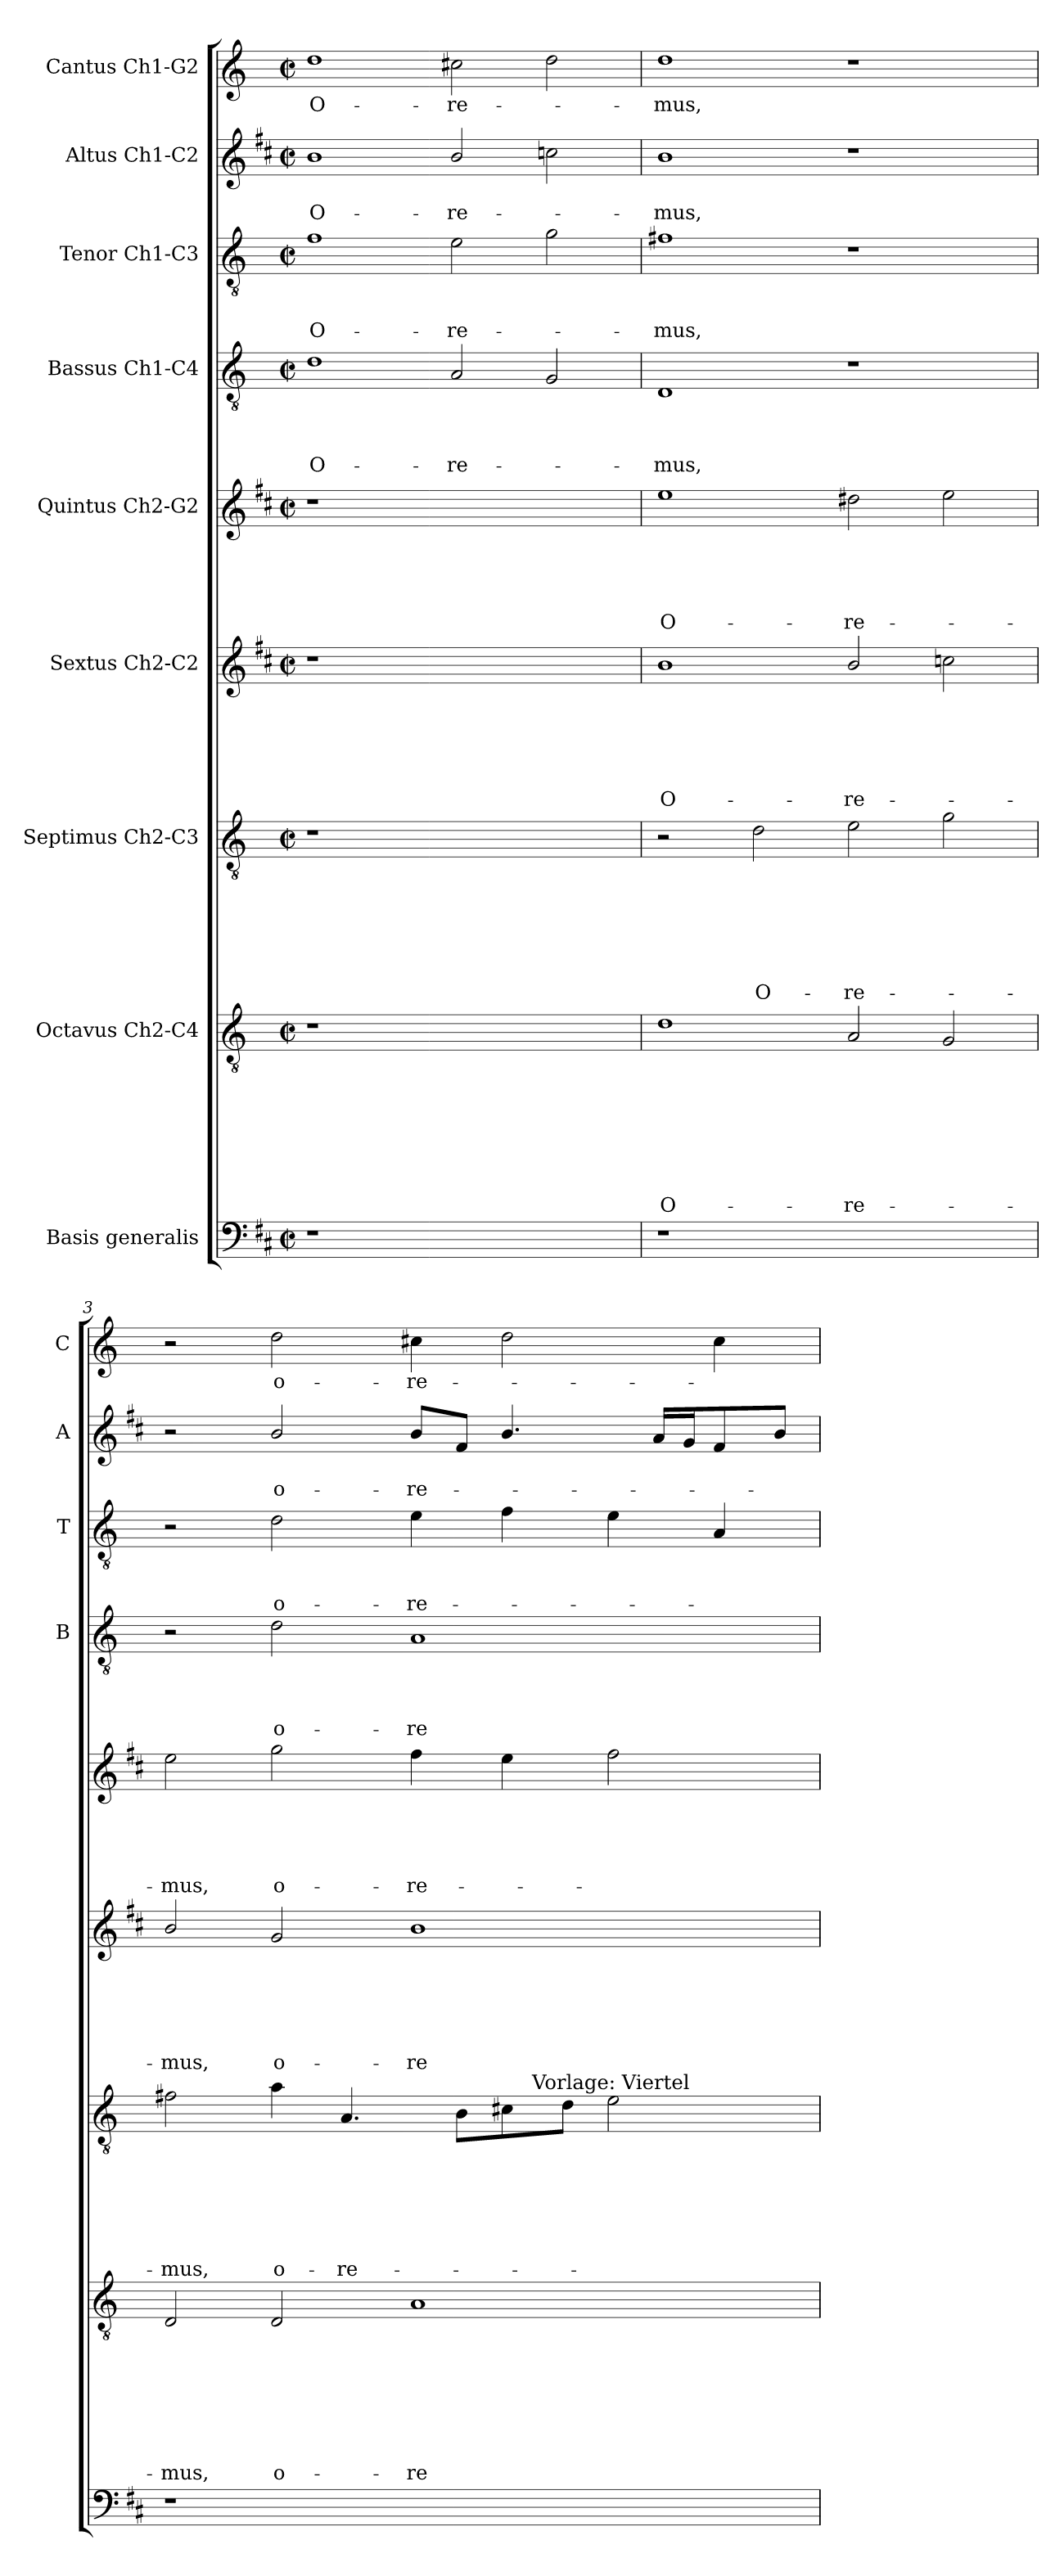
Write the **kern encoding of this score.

**kern	**kern	**text	**text	**text	**text	**text	**text	**text	**text	**kern	**text	**text	**text	**text	**text	**text	**text	**kern	**text	**text	**text	**text	**text	**text	**kern	**text	**text	**text	**text	**text	**kern	**text	**text	**text	**text	**kern	**text	**text	**text	**kern	**text	**text	**kern	**text
*part9	*part8	*part8	*part8	*part8	*part8	*part8	*part8	*part8	*part8	*part7	*part7	*part7	*part7	*part7	*part7	*part7	*part7	*part6	*part6	*part6	*part6	*part6	*part6	*part6	*part5	*part5	*part5	*part5	*part5	*part5	*part4	*part4	*part4	*part4	*part4	*part3	*part3	*part3	*part3	*part2	*part2	*part2	*part1	*part1
*staff9	*staff8	*staff8	*staff8	*staff8	*staff8	*staff8	*staff8	*staff8	*staff8	*staff7	*staff7	*staff7	*staff7	*staff7	*staff7	*staff7	*staff7	*staff6	*staff6	*staff6	*staff6	*staff6	*staff6	*staff6	*staff5	*staff5	*staff5	*staff5	*staff5	*staff5	*staff4	*staff4	*staff4	*staff4	*staff4	*staff3	*staff3	*staff3	*staff3	*staff2	*staff2	*staff2	*staff1	*staff1
*I"Basis generalis	*I"Octavus Ch2-C4	*	*	*	*	*	*	*	*	*I"Septimus Ch2-C3	*	*	*	*	*	*	*	*I"Sextus Ch2-C2	*	*	*	*	*	*	*I"Quintus Ch2-G2	*	*	*	*	*	*I"Bassus Ch1-C4	*	*	*	*	*I"Tenor Ch1-C3	*	*	*	*I"Altus Ch1-C2	*	*	*I"Cantus Ch1-G2	*
*	*	*	*	*	*	*	*	*	*	*	*	*	*	*	*	*	*	*	*	*	*	*	*	*	*	*	*	*	*	*	*I'B	*	*	*	*	*I'T	*	*	*	*I'A	*	*	*I'C	*
*clefF4	*clefGv2	*	*	*	*	*	*	*	*	*clefGv2	*	*	*	*	*	*	*	*clefG2	*	*	*	*	*	*	*clefG2	*	*	*	*	*	*clefGv2	*	*	*	*	*clefGv2	*	*	*	*clefG2	*	*	*clefG2	*
*ITrd1c2	*	*	*	*	*	*	*	*	*	*	*	*	*	*	*	*	*	*ITrd1c2	*	*	*	*	*	*	*ITrd1c2	*	*	*	*	*	*	*	*	*	*	*	*	*	*	*ITrd1c2	*	*	*	*
*k[]	*k[]	*	*	*	*	*	*	*	*	*k[]	*	*	*	*	*	*	*	*k[]	*	*	*	*	*	*	*k[]	*	*	*	*	*	*k[]	*	*	*	*	*k[]	*	*	*	*k[]	*	*	*k[]	*
*C:	*C:	*	*	*	*	*	*	*	*	*C:	*	*	*	*	*	*	*	*C:	*	*	*	*	*	*	*C:	*	*	*	*	*	*C:	*	*	*	*	*C:	*	*	*	*C:	*	*	*C:	*
*M2/2	*M2/2	*	*	*	*	*	*	*	*	*M2/2	*	*	*	*	*	*	*	*M2/2	*	*	*	*	*	*	*M2/2	*	*	*	*	*	*M2/2	*	*	*	*	*M2/2	*	*	*	*M2/2	*	*	*M2/2	*
*met(c|)	*met(c|)	*	*	*	*	*	*	*	*	*met(c|)	*	*	*	*	*	*	*	*met(c|)	*	*	*	*	*	*	*met(c|)	*	*	*	*	*	*met(c|)	*	*	*	*	*met(c|)	*	*	*	*met(c|)	*	*	*met(c|)	*
=1	=1	=1	=1	=1	=1	=1	=1	=1	=1	=1	=1	=1	=1	=1	=1	=1	=1	=1	=1	=1	=1	=1	=1	=1	=1	=1	=1	=1	=1	=1	=1	=1	=1	=1	=1	=1	=1	=1	=1	=1	=1	=1	=1	=1
!	!	!	!	!	!	!	!	!	!	!	!	!	!	!	!	!	!	!	!	!	!	!	!	!	!	!	!	!	!	!	!	!	!	!	!LO:LY:b	!	!	!	!LO:LY:b	!	!	!LO:LY:b	!	!LO:LY:b
1r	1r	.	.	.	.	.	.	.	.	1r	.	.	.	.	.	.	.	1r	.	.	.	.	.	.	1r	.	.	.	.	.	1d	.	.	.	O-	1f	.	.	O-	1a	.	O-	1dd	O-
!	!	!	!	!	!	!	!	!	!	!	!	!	!	!	!	!	!	!	!	!	!	!	!	!	!	!	!	!	!	!	!	!	!	!	!LO:LY:b	!	!	!	!LO:LY:b	!	!	!LO:LY:b	!	!LO:LY:b
1ryy	1ryy	.	.	.	.	.	.	.	.	1ryy	.	.	.	.	.	.	.	1ryy	.	.	.	.	.	.	1ryy	.	.	.	.	.	2A/	.	.	.	-re-	2e\	.	.	-re-	2a/	.	-re-	2cc#X\	-re-
.	.	.	.	.	.	.	.	.	.	.	.	.	.	.	.	.	.	.	.	.	.	.	.	.	.	.	.	.	.	.	2G/	.	.	.	.	2g\	.	.	.	2b-X\	.	.	2dd\	.
=2	=2	=2	=2	=2	=2	=2	=2	=2	=2	=2	=2	=2	=2	=2	=2	=2	=2	=2	=2	=2	=2	=2	=2	=2	=2	=2	=2	=2	=2	=2	=2	=2	=2	=2	=2	=2	=2	=2	=2	=2	=2	=2	=2	=2
!	!	!	!	!	!	!	!	!	!LO:LY:b	!	!	!	!	!	!	!	!	!	!	!	!	!	!	!LO:LY:b	!	!	!	!	!	!LO:LY:b	!	!	!	!	!LO:LY:b	!	!	!	!LO:LY:b	!	!	!LO:LY:b	!	!LO:LY:b
1r	1d	.	.	.	.	.	.	.	O-	2r	.	.	.	.	.	.	.	1a	.	.	.	.	.	O-	1dd	.	.	.	.	O-	1D	.	.	.	-mus,	1f#X	.	.	-mus,	1a	.	-mus,	1dd	-mus,
!	!	!	!	!	!	!	!	!	!	!	!	!	!	!	!	!	!LO:LY:b	!	!	!	!	!	!	!	!	!	!	!	!	!	!	!	!	!	!	!	!	!	!	!	!	!	!	!
.	.	.	.	.	.	.	.	.	.	2d\	.	.	.	.	.	.	O-	.	.	.	.	.	.	.	.	.	.	.	.	.	.	.	.	.	.	.	.	.	.	.	.	.	.	.
!	!	!	!	!	!	!	!	!	!LO:LY:b	!	!	!	!	!	!	!	!LO:LY:b	!	!	!	!	!	!	!LO:LY:b	!	!	!	!	!	!LO:LY:b	!	!	!	!	!	!	!	!	!	!	!	!	!	!
1ryy	2A/	.	.	.	.	.	.	.	-re-	2e\	.	.	.	.	.	.	-re-	2a/	.	.	.	.	.	-re-	2cc#X\	.	.	.	.	-re-	1r	.	.	.	.	1r	.	.	.	1r	.	.	1r	.
.	2G/	.	.	.	.	.	.	.	.	2g\	.	.	.	.	.	.	.	2b-X\	.	.	.	.	.	.	2dd\	.	.	.	.	.	.	.	.	.	.	.	.	.	.	.	.	.	.	.
=3	=3	=3	=3	=3	=3	=3	=3	=3	=3	=3	=3	=3	=3	=3	=3	=3	=3	=3	=3	=3	=3	=3	=3	=3	=3	=3	=3	=3	=3	=3	=3	=3	=3	=3	=3	=3	=3	=3	=3	=3	=3	=3	=3	=3
!	!	!	!	!	!	!	!	!	!LO:LY:b	!	!	!	!	!	!	!	!LO:LY:b	!	!	!	!	!	!	!LO:LY:b	!	!	!	!	!	!LO:LY:b	!	!	!	!	!	!	!	!	!	!	!	!	!	!
*	*	*	*	*	*	*	*	*	*	*^	*	*	*	*	*	*	*	*	*	*	*	*	*	*	*	*	*	*	*	*	*	*	*	*	*	*	*	*	*	*	*	*	*	*
1r	2D/	.	.	.	.	.	.	.	-mus,	2f#X\	1ryy	.	.	.	.	.	.	-mus,	2a/	.	.	.	.	.	-mus,	2dd\	.	.	.	.	-mus,	2r	.	.	.	.	2r	.	.	.	2r	.	.	2r	.
!	!	!	!	!	!	!	!	!	!LO:LY:b	!	!	!	!	!	!	!	!	!LO:LY:b	!	!	!	!	!	!	!LO:LY:b	!	!	!	!	!	!LO:LY:b	!	!	!	!	!LO:LY:b	!	!	!	!LO:LY:b	!	!	!LO:LY:b	!	!LO:LY:b
.	2D/	.	.	.	.	.	.	.	o-	4a\	.	.	.	.	.	.	.	o-	2f/	.	.	.	.	.	o-	2ff\	.	.	.	.	o-	2d\	.	.	.	o-	2d\	.	.	o-	2a/	.	o-	2dd\	o-
!	!	!	!	!	!	!	!	!	!	!	!	!	!	!	!	!	!	!LO:LY:b	!	!	!	!	!	!	!	!	!	!	!	!	!	!	!	!	!	!	!	!	!	!	!	!	!	!	!
.	.	.	.	.	.	.	.	.	.	4.A/	.	.	.	.	.	.	.	-re-	.	.	.	.	.	.	.	.	.	.	.	.	.	.	.	.	.	.	.	.	.	.	.	.	.	.	.
!	!	!	!	!	!	!	!	!	!LO:LY:b	!	!	!	!	!	!	!	!	!	!	!	!	!	!	!	!LO:LY:b	!	!	!	!	!	!LO:LY:b	!	!	!	!	!LO:LY:b	!	!	!	!LO:LY:b	!	!	!LO:LY:b	!	!LO:LY:b
1ryy	1A	.	.	.	.	.	.	.	-re-	.	4ryy	.	.	.	.	.	.	.	1a	.	.	.	.	.	-re-	4ee\	.	.	.	.	-re-	1A	.	.	.	-re-	4e\	.	.	-re-	8a/L	.	-re-	4cc#X\	-re-
.	.	.	.	.	.	.	.	.	.	8B\L	.	.	.	.	.	.	.	.	.	.	.	.	.	.	.	.	.	.	.	.	.	.	.	.	.	.	.	.	.	.	8e/J	.	.	.	.
.	.	.	.	.	.	.	.	.	.	8c#X\	16ryy	.	.	.	.	.	.	.	.	.	.	.	.	.	.	4dd\	.	.	.	.	.	.	.	.	.	.	4f\	.	.	.	4.a/	.	.	2dd\	.
!	!	!	!	!	!	!	!	!	!	!	!LO:TX:a:t=Vorlage&colon; Viertel	!	!	!	!	!	!	!	!	!	!	!	!	!	!	!	!	!	!	!	!	!	!	!	!	!	!	!	!	!	!	!	!	!	!
.	.	.	.	.	.	.	.	.	.	.	2ryy	.	.	.	.	.	.	.	.	.	.	.	.	.	.	.	.	.	.	.	.	.	.	.	.	.	.	.	.	.	.	.	.	.	.
.	.	.	.	.	.	.	.	.	.	8d\J	.	.	.	.	.	.	.	.	.	.	.	.	.	.	.	.	.	.	.	.	.	.	.	.	.	.	.	.	.	.	.	.	.	.	.
.	.	.	.	.	.	.	.	.	.	2e\	.	.	.	.	.	.	.	.	.	.	.	.	.	.	.	2ee\	.	.	.	.	.	.	.	.	.	.	4e\	.	.	.	.	.	.	.	.
.	.	.	.	.	.	.	.	.	.	.	.	.	.	.	.	.	.	.	.	.	.	.	.	.	.	.	.	.	.	.	.	.	.	.	.	.	.	.	.	.	16g/LL	.	.	.	.
.	.	.	.	.	.	.	.	.	.	.	.	.	.	.	.	.	.	.	.	.	.	.	.	.	.	.	.	.	.	.	.	.	.	.	.	.	.	.	.	.	16f/J	.	.	.	.
.	.	.	.	.	.	.	.	.	.	.	.	.	.	.	.	.	.	.	.	.	.	.	.	.	.	.	.	.	.	.	.	.	.	.	.	.	4A/	.	.	.	8e/	.	.	4cc#\	.
.	.	.	.	.	.	.	.	.	.	.	8.ryy	.	.	.	.	.	.	.	.	.	.	.	.	.	.	.	.	.	.	.	.	.	.	.	.	.	.	.	.	.	.	.	.	.	.
.	.	.	.	.	.	.	.	.	.	.	.	.	.	.	.	.	.	.	.	.	.	.	.	.	.	.	.	.	.	.	.	.	.	.	.	.	.	.	.	.	8a/J	.	.	.	.
*	*	*	*	*	*	*	*	*	*	*v	*v	*	*	*	*	*	*	*	*	*	*	*	*	*	*	*	*	*	*	*	*	*	*	*	*	*	*	*	*	*	*	*	*	*	*
=	=	=	=	=	=	=	=	=	=	=	=	=	=	=	=	=	=	=	=	=	=	=	=	=	=	=	=	=	=	=	=	=	=	=	=	=	=	=	=	=	=	=	=	=
*-	*-	*-	*-	*-	*-	*-	*-	*-	*-	*-	*-	*-	*-	*-	*-	*-	*-	*-	*-	*-	*-	*-	*-	*-	*-	*-	*-	*-	*-	*-	*-	*-	*-	*-	*-	*-	*-	*-	*-	*-	*-	*-	*-	*-
